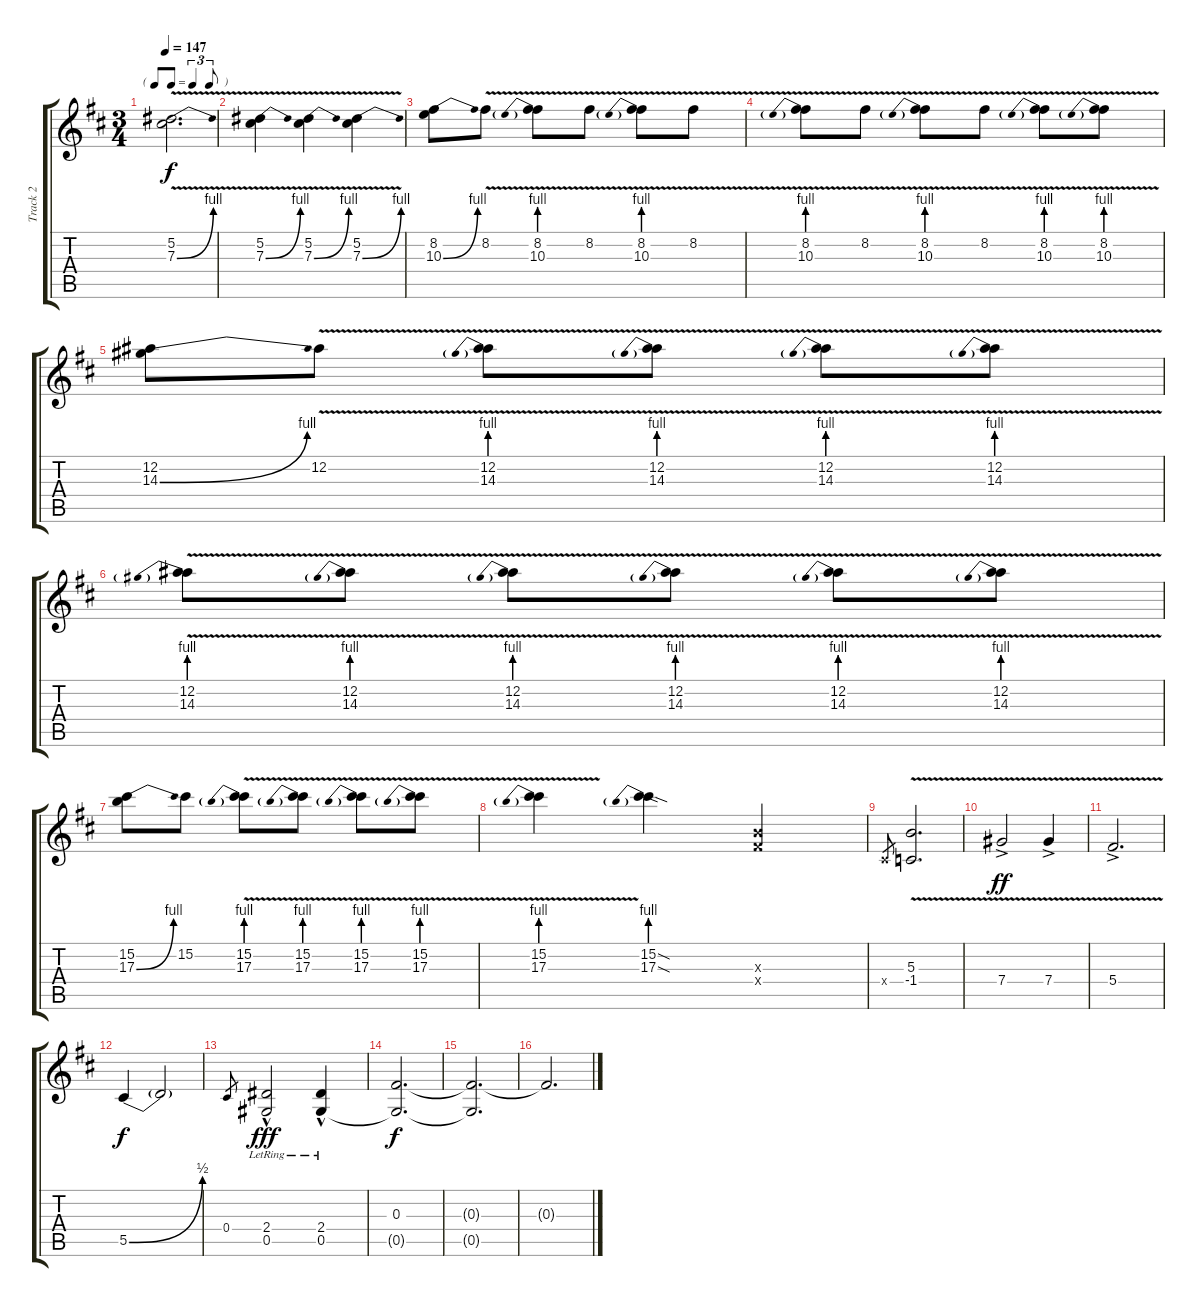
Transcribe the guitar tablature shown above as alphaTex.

\track ("Track 2" "Track 2") {instrument distortionguitar}
\staff {score tabs}
\tuning (Eb4 Bb3 Gb3 Db3 Ab2 Eb2) {hide}
\ts (3 4)
\tf triplet8th
\tempo 147
\clef g2
\ks d
(5.2{v} 7.3{be (bend 0 0 60 4) v}).2{d dy f} |
(5.2{v} 7.3{be (bend 0 0 60 4) v}).4 (5.2{v} 7.3{be (bend 0 0 60 4) v}).4 (5.2{v} 7.3{be (bend 0 0 60 4) v}).4 |
(8.2 10.3{be (bend 0 0 60 4)}).8 8.2{v}.8 (8.2{v} 10.3{be (prebend 0 4 60 4) v}).8 8.2{v}.8 (8.2{v} 10.3{be (prebend 0 4 60 4) v}).8 8.2{v}.8 |
(8.2{v} 10.3{be (prebend 0 4 60 4) v}).8 8.2{v}.8 (8.2{v} 10.3{be (prebend 0 4 60 4) v}).8 8.2{v}.8 (8.2{v} 10.3{be (prebend 0 4 60 4) v}).8 (8.2{v} 10.3{be (prebend 0 4 60 4) v}).8 |
(12.2 14.3{be (bend 0 0 60 4)}).8 12.2{v}.8 (12.2{v} 14.3{be (prebend 0 4 60 4) v}).8 (12.2{v} 14.3{be (prebend 0 4 60 4) v}).8 (12.2{v} 14.3{be (prebend 0 4 60 4) v}).8 (12.2{v} 14.3{be (prebend 0 4 60 4) v}).8 |
(12.2{v} 14.3{be (prebend 0 4 60 4) v}).8 (12.2{v} 14.3{be (prebend 0 4 60 4) v}).8 (12.2{v} 14.3{be (prebend 0 4 60 4) v}).8 (12.2{v} 14.3{be (prebend 0 4 60 4) v}).8 (12.2{v} 14.3{be (prebend 0 4 60 4) v}).8 (12.2{v} 14.3{be (prebend 0 4 60 4) v}).8 |
(15.2 17.3{be (bend 0 0 60 4)}).8 15.2.8 (15.2{v} 17.3{be (prebend 0 4 60 4) v}).8 (15.2{v} 17.3{be (prebend 0 4 60 4) v}).8 (15.2{v} 17.3{be (prebend 0 4 60 4) v}).8 (15.2{v} 17.3{be (prebend 0 4 60 4) v}).8 |
(15.2{v} 17.3{be (prebend 0 4 60 4) v}).4 (15.2{sod} 17.3{be (prebend 0 4 60 4) sod}).4 (5.3{x} 5.4{x}).4 |
0.4{x}.8{gr} (5.3{v} -1.4).2{d} |
7.4{v ac}.2{dy ff} 7.4{v ac}.4 |
5.4{v ac}.2{d} |
5.5{be (bend 0 0 60 2)}.4{dy f} 5.5{t}.2 |
0.4.8{gr} (2.4{hac lr} 0.5{hac lr}).2{dy fff} (2.4{hac lr} 0.5{hac lr}).4 |
(0.3 0.5{t}).2{d dy f} |
(0.3{t} 0.5{t}).2{d} |
0.3{t}.2{d}
